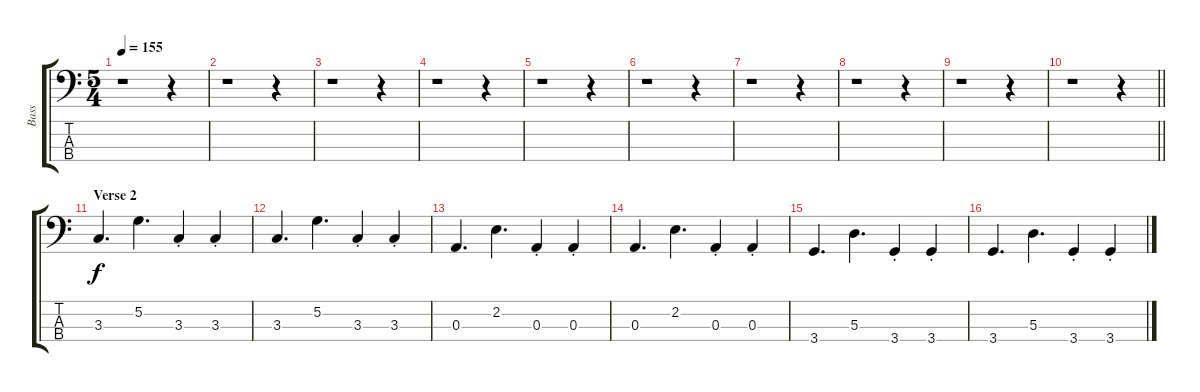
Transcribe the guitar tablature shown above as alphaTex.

\track ("Bass" "Bass") {instrument electricbassfinger}
\staff {score tabs}
\tuning (G2 D2 A1 E1) {hide}
\ts (5 4)
\tempo 155
\clef f4
\ks c
r.1{dy f} r.4 |
r.1 r.4 |
r.1 r.4 |
r.1 r.4 |
r.1 r.4 |
r.1 r.4 |
r.1 r.4 |
r.1 r.4 |
r.1 r.4 |
\barLineRight lightlight
r.1 r.4 |
\section ("" "Verse 2")
3.3.4{d} 5.2.4{d} 3.3{st}.4 3.3{st}.4 |
3.3.4{d} 5.2.4{d} 3.3{st}.4 3.3{st}.4 |
0.3.4{d} 2.2.4{d} 0.3{st}.4 0.3{st}.4 |
0.3.4{d} 2.2.4{d} 0.3{st}.4 0.3{st}.4 |
3.4.4{d} 5.3.4{d} 3.4{st}.4 3.4{st}.4 |
3.4.4{d} 5.3.4{d} 3.4{st}.4 3.4{st}.4
